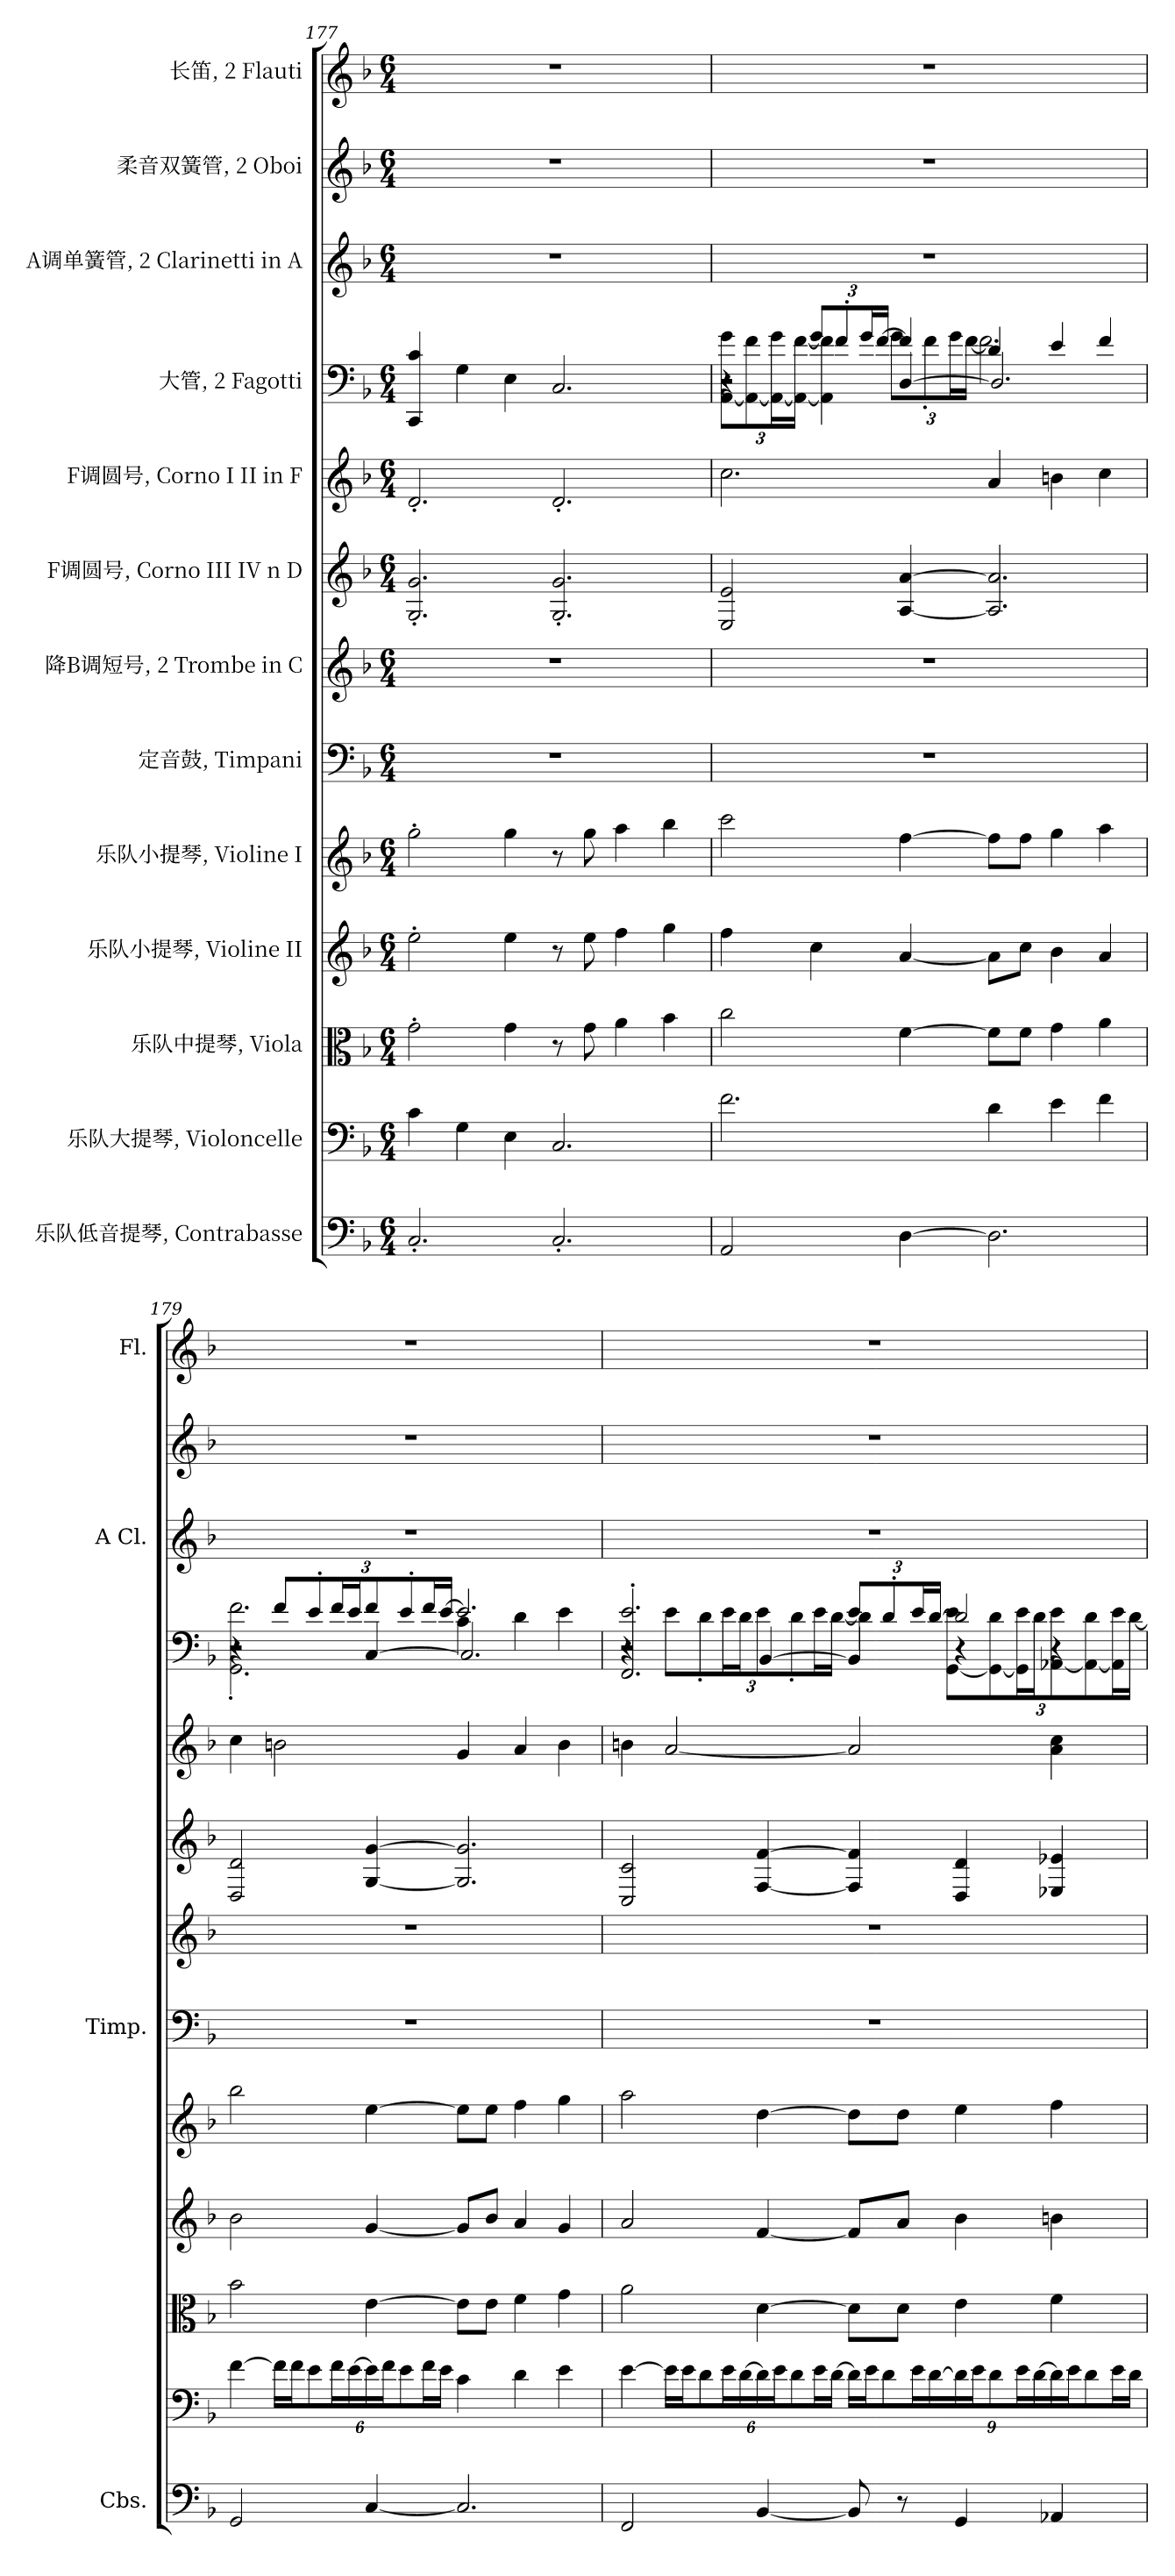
**kern	**kern	**kern	**kern	**kern	**kern	**kern	**kern	**kern	**kern	**kern	**kern	**kern
*part13	*part12	*part11	*part10	*part9	*part8	*part7	*part6	*part5	*part4	*part3	*part2	*part1
*staff13	*staff12	*staff11	*staff10	*staff9	*staff8	*staff7	*staff6	*staff5	*staff4	*staff3	*staff2	*staff1
*I"乐队低音提琴, Contrabasse	*I"乐队大提琴, Violoncelle	*I"乐队中提琴, Viola	*I"乐队小提琴, Violine II	*I"乐队小提琴, Violine I	*I"定音鼓, Timpani	*I"降B调短号, 2 Trombe in C	*I"F调圆号, Corno III IV n D	*I"F调圆号, Corno I II in F	*I"大管, 2 Fagotti	*I"A调单簧管, 2 Clarinetti in A	*I"柔音双簧管, 2 Oboi	*I"长笛, 2 Flauti
*I'Cbs.	*	*	*	*	*I'Timp.	*	*	*	*	*I'A Cl.	*	*I'Fl.
*clefF4	*clefF4	*clefC3	*clefG2	*clefG2	*clefF4	*clefG2	*clefG2	*clefG2	*clefF4	*clefG2	*clefG2	*clefG2
*ITrd7c12	*	*	*	*	*	*ITrd1c2	*ITrd4c7	*ITrd4c7	*	*ITrd2c3	*ITrd2c3	*
*k[b-]	*k[b-]	*k[b-]	*k[b-]	*k[b-]	*k[b-]	*k[b-e-a-]	*k[b-e-]	*k[b-e-]	*k[b-]	*k[f#c#]	*k[f#c#]	*k[b-]
*M6/4	*M6/4	*M6/4	*M6/4	*M6/4	*M6/4	*M6/4	*M6/4	*M6/4	*M6/4	*M6/4	*M6/4	*M6/4
*MM227	*MM227	*MM227	*MM227	*MM227	*MM227	*MM227	*MM227	*MM227	*MM227	*MM227	*MM227	*MM227
=177	=177	=177	=177	=177	=177	=177	=177	=177	=177	=177	=177	=177
2.CC'/	4c\	2g'\	2ee'\	2gg'\	1.r	1.r	2.C/' 2.c/'	2.G'/	4CC/ 4c/	1.r	1.r	1.r
.	4G\	.	.	.	.	.	.	.	4G\	.	.	.
.	4E\	4g\	4ee\	4gg\	.	.	.	.	4E\	.	.	.
2.CC'/	2.C/	8r	8r	8r	.	.	2.C/' 2.c/'	2.G'/	2.C/	.	.	.
.	.	8g\	8ee\	8gg\	.	.	.	.	.	.	.	.
.	.	4a\	4ff\	4aa\	.	.	.	.	.	.	.	.
.	.	4b-\	4gg\	4bb-\	.	.	.	.	.	.	.	.
!!LO:PB:g=z
=178	=178	=178	=178	=178	=178	=178	=178	=178	=178	=178	=178	=178
*	*	*	*	*	*	*	*	*	*^	*	*	*
*	*	*	*	*	*	*	*	*	*	*Xbrackettup	*	*	*
*	*	*	*	*	*	*	*	*	*v	*v	*	*	*
*	*	*	*	*	*	*	*	*	*	*	*	*MM235
*	*	*	*	*	*	*	*	*	*^	*	*	*
*	*	*	*	*	*	*	*	*	*	*^	*	*	*
2AAA/	2.f\	2cc\	4ff\	2ccc\	1.r	1.r	2AA/ 2A/	2.f\	4r	[12AA\ 12g\L	2r	1.r	1.r	1.r
.	.	.	.	.	.	.	.	.	.	12AA\_ 12f\	.	.	.	.
.	.	.	.	.	.	.	.	.	.	24AA\_ 24g\L	.	.	.	.
.	.	.	.	.	.	.	.	.	.	24AA\_ [24f\JJ	.	.	.	.
.	.	.	4cc\	.	.	.	.	.	12g/L	4AA\] 4f\]	.	.	.	.
.	.	.	.	.	.	.	.	.	12f'/	.	.	.	.	.
.	.	.	.	.	.	.	.	.	24g/L	.	.	.	.	.
.	.	.	.	.	.	.	.	.	[24f/JJ	.	.	.	.	.
[4DD\	.	[4f\	[4a/	[4ff\	.	.	[4D/ [4d/	.	4f/]	12g\L	[4D/	.	.	.
.	.	.	.	.	.	.	.	.	.	12f'\	.	.	.	.
.	.	.	.	.	.	.	.	.	.	24g\L	.	.	.	.
.	.	.	.	.	.	.	.	.	.	[24f\JJ	.	.	.	.
2.DD\]	4d\	8f\L]	8a\L]	8ff\L]	.	.	2.D/] 2.d/]	4d/	4d/	2.f\]	2.D/]	.	.	.
.	.	8f\J	8cc\J	8ff\J	.	.	.	.	.	.	.	.	.	.
.	4e\	4g\	4b-\	4gg\	.	.	.	4en\	4e/	.	.	.	.	.
.	4f\	4a\	4a/	4aa\	.	.	.	4f\	4f/	.	.	.	.	.
!!LO:PB:g=z
=179	=179	=179	=179	=179	=179	=179	=179	=179	=179	=179	=179	=179	=179	=179
*	*	*	*	*	*	*	*	*	*	*	*	*	*	*MM235
2GGG/	[4f\	2b-\	2b-\	2bb-\	1.r	1.r	2GG/ 2G/	4f\	4r	2.GG\' 2.f\'	2r	1.r	1.r	1.r
*	*Xbrackettup	*	*	*	*	*	*	*	*	*	*	*	*	*
.	24f\LL]	.	.	.	.	.	.	2en\	12f/L	.	.	.	.	.
.	24f\J	.	.	.	.	.	.	.	.	.	.	.	.	.
.	12e\	.	.	.	.	.	.	.	12e'/	.	.	.	.	.
.	24f\L	.	.	.	.	.	.	.	24f/L	.	.	.	.	.
.	[24e\	.	.	.	.	.	.	.	24e/J	.	.	.	.	.
[4CC/	24e\]	[4e\	[4g/	[4ee\	.	.	[4C/ [4c/	.	12f/	.	[4C/	.	.	.
.	24f\J	.	.	.	.	.	.	.	.	.	.	.	.	.
.	12e\	.	.	.	.	.	.	.	12e'/	.	.	.	.	.
.	24f\L	.	.	.	.	.	.	.	24f/L	.	.	.	.	.
.	24e\JJ	.	.	.	.	.	.	.	[24e/JJ	.	.	.	.	.
2.CC/]	4c\	8e\L]	8g/L]	8ee\L]	.	.	2.C/] 2.c/]	4c/	2.e/]	4c\	2.C/]	.	.	.
.	.	8e\J	8b-/J	8ee\J	.	.	.	.	.	.	.	.	.	.
.	4d\	4f\	4a/	4ff\	.	.	.	4d/	.	4d\	.	.	.	.
.	4e\	4g\	4g/	4gg\	.	.	.	4e\	.	4e\	.	.	.	.
!!LO:PB:g=z
=180	=180	=180	=180	=180	=180	=180	=180	=180	=180	=180	=180	=180	=180	=180
*	*	*	*	*	*	*	*	*	*	*	*	*	*	*MM235
2FFF/	[4e\	2a\	2a/	2aa\	1.r	1.r	2FF/ 2F/	4en\	2.FF/' 2.e/'	4r	2r	1.r	1.r	1.r
.	24e\LL]	.	.	.	.	.	.	[2d/	.	12e\L	.	.	.	.
.	24e\J	.	.	.	.	.	.	.	.	.	.	.	.	.
.	12d\	.	.	.	.	.	.	.	.	12d'\	.	.	.	.
.	24e\L	.	.	.	.	.	.	.	.	24e\L	.	.	.	.
.	[24d\	.	.	.	.	.	.	.	.	24d\J	.	.	.	.
[4BBB-/	24d\]	[4d\	[4f/	[4dd\	.	.	[4BB-/ [4B-/	.	.	12e\	[4BB-/	.	.	.
.	24e\J	.	.	.	.	.	.	.	.	.	.	.	.	.
.	12d\	.	.	.	.	.	.	.	.	12d'\	.	.	.	.
.	24e\L	.	.	.	.	.	.	.	.	24e\L	.	.	.	.
.	[24d\JJ	.	.	.	.	.	.	.	.	[24d\JJ	.	.	.	.
8BBB-/]	24d\LL]	8d\L]	8f/L]	8dd\L]	.	.	4BB-/] 4B-/]	2d/]	12e/L	4d\]	4BB-/]	.	.	.
.	24e\J	.	.	.	.	.	.	.	.	.	.	.	.	.
.	12d\	.	.	.	.	.	.	.	12d'/	.	.	.	.	.
8r	.	8d\J	8a/J	8dd\J	.	.	.	.	.	.	.	.	.	.
.	24e\L	.	.	.	.	.	.	.	24e/L	.	.	.	.	.
.	[24d\	.	.	.	.	.	.	.	[24d/JJ	.	.	.	.	.
4GGG/	24d\]	4e\	4b-\	4ee\	.	.	4GG/ 4G/	.	2d/]	[12GG\ 12e\L	4r	.	.	.
.	24e\J	.	.	.	.	.	.	.	.	.	.	.	.	.
.	12d\	.	.	.	.	.	.	.	.	12GG\_ 12d\	.	.	.	.
.	24e\L	.	.	.	.	.	.	.	.	24GG\] 24e\L	.	.	.	.
.	[24d\	.	.	.	.	.	.	.	.	24d\J	.	.	.	.
4AAA-X/	24d\]	4f\	4bn\	4ff\	.	.	4AA-X/ 4A-X/	4d\ 4f\	.	[12AA-X\ 12e\	4r	.	.	.
.	24e\J	.	.	.	.	.	.	.	.	.	.	.	.	.
.	12d\	.	.	.	.	.	.	.	.	12AA-\_ 12d\	.	.	.	.
.	24e\L	.	.	.	.	.	.	.	.	24AA-\] 24e\L	.	.	.	.
.	24d\JJ	.	.	.	.	.	.	.	.	[24d\JJ	.	.	.	.
*	*	*	*	*	*	*	*	*	*v	*v	*v	*	*	*
=	=	=	=	=	=	=	=	=	=	=	=	=
*-	*-	*-	*-	*-	*-	*-	*-	*-	*-	*-	*-	*-
